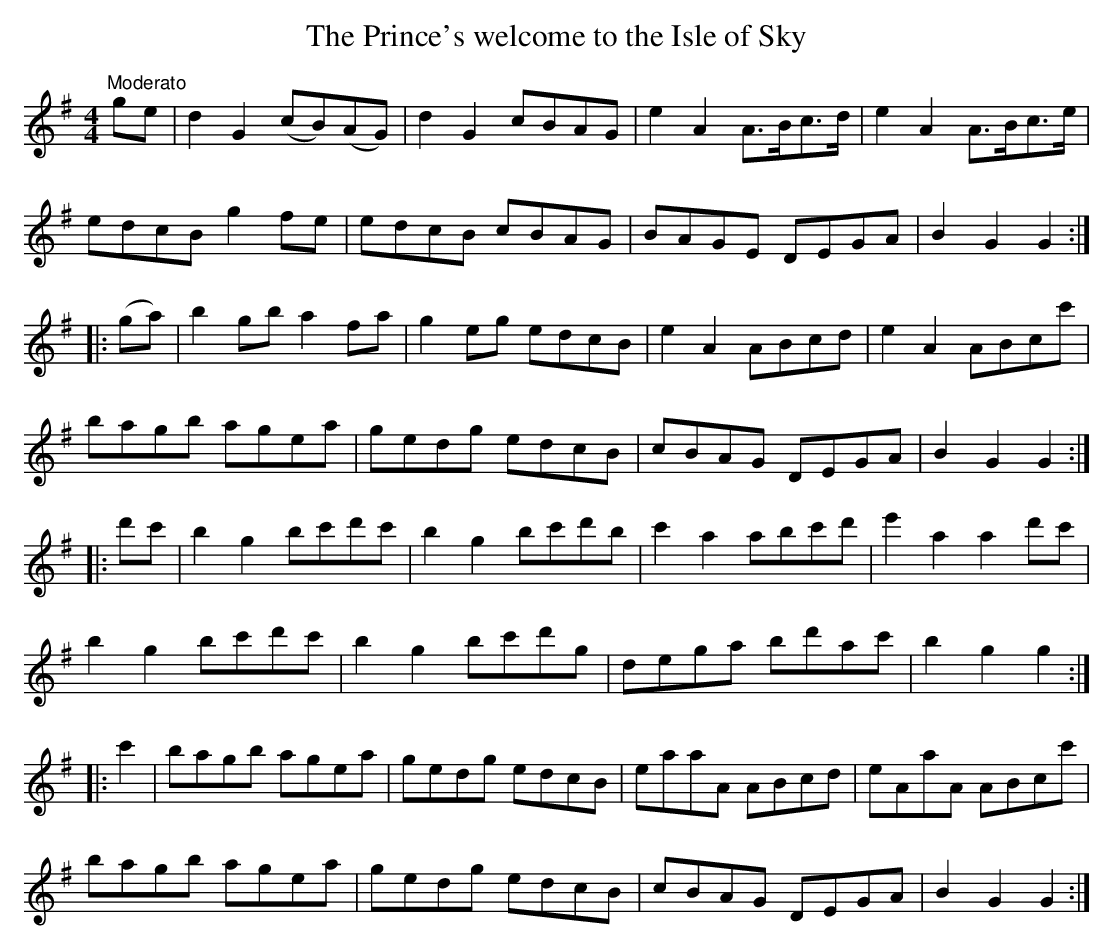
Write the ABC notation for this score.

X:1
T:Prince's welcome to the Isle of Sky, The
M:4/4
K:G
"Moderato" ge|\
d2G2 (cB)(AG)| d2G2 cBAG| e2A2 A>Bc>d| e2A2 A>Bc>e|
edcB g2fe| edcB cBAG| BAGE DEGA| B2G2 G2::
(ga)|\
b2gb a2fa| g2eg edcB| e2A2 ABcd| e2A2 ABcc'|
bagb agea| gedg edcB| cBAG DEGA| B2G2 G2::
d'c'|\
b2g2 bc'd'c'| b2g2 bc'd'b| c'2a2 abc'd'| e'2a2 a2d'c'|
b2g2 bc'd'c'| b2g2 bc'd'g| dega bd'ac'| b2g2 g2::
c'2|\
bagb agea| gedg edcB| eaaA ABcd| eAaA ABcc'|
bagb agea| gedg edcB| cBAG DEGA| B2G2 G2:|
